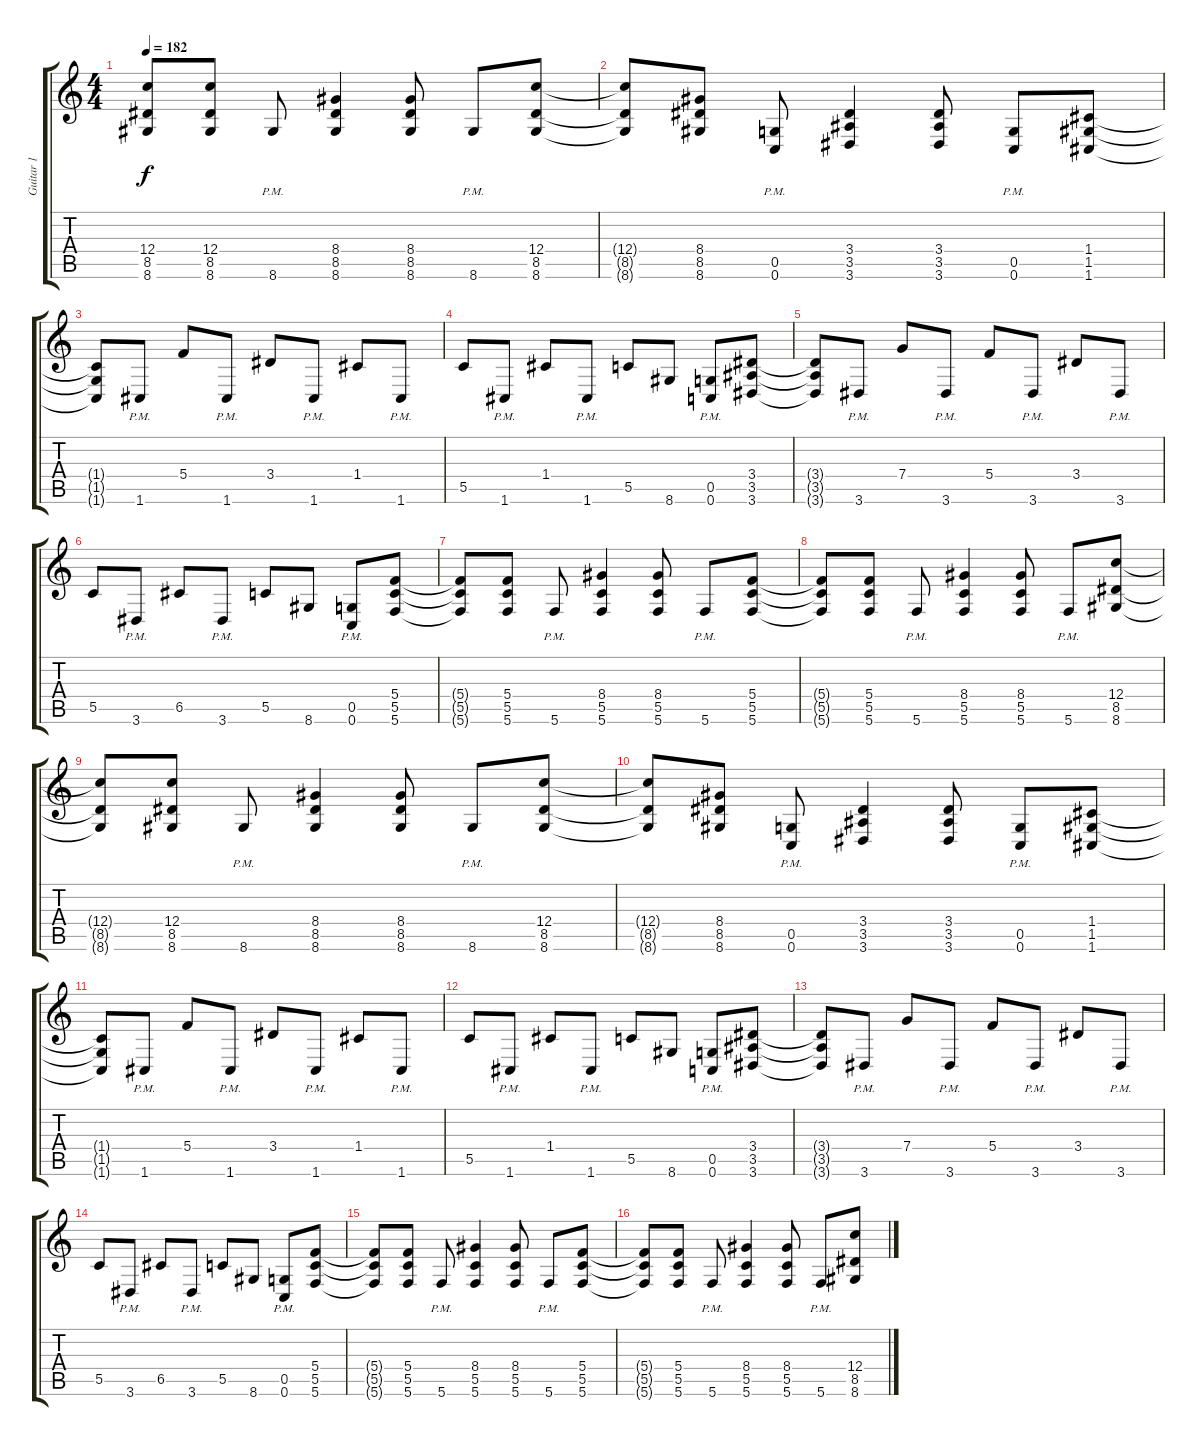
\track ("Guitar 1" "Guitar 1") {instrument distortionguitar}
\staff {score tabs}
\tuning (D4 A3 F3 C3 G2 C2) {hide}
\ts (4 4)
\tempo 182
\clef g2
\ks c
(12.4{t} 8.5{t} 8.6{t}).8{dy f} (12.4 8.5 8.6).8 8.6{pm}.8 (8.4 8.5 8.6).4 (8.4 8.5 8.6).8 8.6{pm}.8 (12.4 8.5 8.6).8 |
(12.4{t} 8.5{t} 8.6{t}).8 (8.4 8.5 8.6).8 (0.5{pm} 0.6{pm}).8 (3.4 3.5 3.6).4 (3.4 3.5 3.6).8 (0.5{pm} 0.6{pm}).8 (1.4 1.5 1.6).8 |
(1.4{t} 1.5{t} 1.6{t}).8 1.6{pm}.8 5.4.8 1.6{pm}.8 3.4.8 1.6{pm}.8 1.4.8 1.6{pm}.8 |
5.5.8 1.6{pm}.8 1.4.8 1.6{pm}.8 5.5.8 8.6.8 (0.5{pm} 0.6{pm}).8 (3.4 3.5 3.6).8 |
(3.4{t} 3.5{t} 3.6{t}).8 3.6{pm}.8 7.4.8 3.6{pm}.8 5.4.8 3.6{pm}.8 3.4.8 3.6{pm}.8 |
5.5.8 3.6{pm}.8 6.5.8 3.6{pm}.8 5.5.8 8.6.8 (0.5{pm} 0.6{pm}).8 (5.4 5.5 5.6).8 |
(5.4{t} 5.5{t} 5.6{t}).8 (5.4 5.5 5.6).8 5.6{pm}.8 (8.4 5.5 5.6).4 (8.4 5.5 5.6).8 5.6{pm}.8 (5.4 5.5 5.6).8 |
(5.4{t} 5.5{t} 5.6{t}).8 (5.4 5.5 5.6).8 5.6{pm}.8 (8.4 5.5 5.6).4 (8.4 5.5 5.6).8 5.6{pm}.8 (12.4 8.5 8.6).8 |
(12.4{t} 8.5{t} 8.6{t}).8 (12.4 8.5 8.6).8 8.6{pm}.8 (8.4 8.5 8.6).4 (8.4 8.5 8.6).8 8.6{pm}.8 (12.4 8.5 8.6).8 |
(12.4{t} 8.5{t} 8.6{t}).8 (8.4 8.5 8.6).8 (0.5{pm} 0.6{pm}).8 (3.4 3.5 3.6).4 (3.4 3.5 3.6).8 (0.5{pm} 0.6{pm}).8 (1.4 1.5 1.6).8 |
(1.4{t} 1.5{t} 1.6{t}).8 1.6{pm}.8 5.4.8 1.6{pm}.8 3.4.8 1.6{pm}.8 1.4.8 1.6{pm}.8 |
5.5.8 1.6{pm}.8 1.4.8 1.6{pm}.8 5.5.8 8.6.8 (0.5{pm} 0.6{pm}).8 (3.4 3.5 3.6).8 |
(3.4{t} 3.5{t} 3.6{t}).8 3.6{pm}.8 7.4.8 3.6{pm}.8 5.4.8 3.6{pm}.8 3.4.8 3.6{pm}.8 |
5.5.8 3.6{pm}.8 6.5.8 3.6{pm}.8 5.5.8 8.6.8 (0.5{pm} 0.6{pm}).8 (5.4 5.5 5.6).8 |
(5.4{t} 5.5{t} 5.6{t}).8 (5.4 5.5 5.6).8 5.6{pm}.8 (8.4 5.5 5.6).4 (8.4 5.5 5.6).8 5.6{pm}.8 (5.4 5.5 5.6).8 |
(5.4{t} 5.5{t} 5.6{t}).8 (5.4 5.5 5.6).8 5.6{pm}.8 (8.4 5.5 5.6).4 (8.4 5.5 5.6).8 5.6{pm}.8 (12.4 8.5 8.6).8
